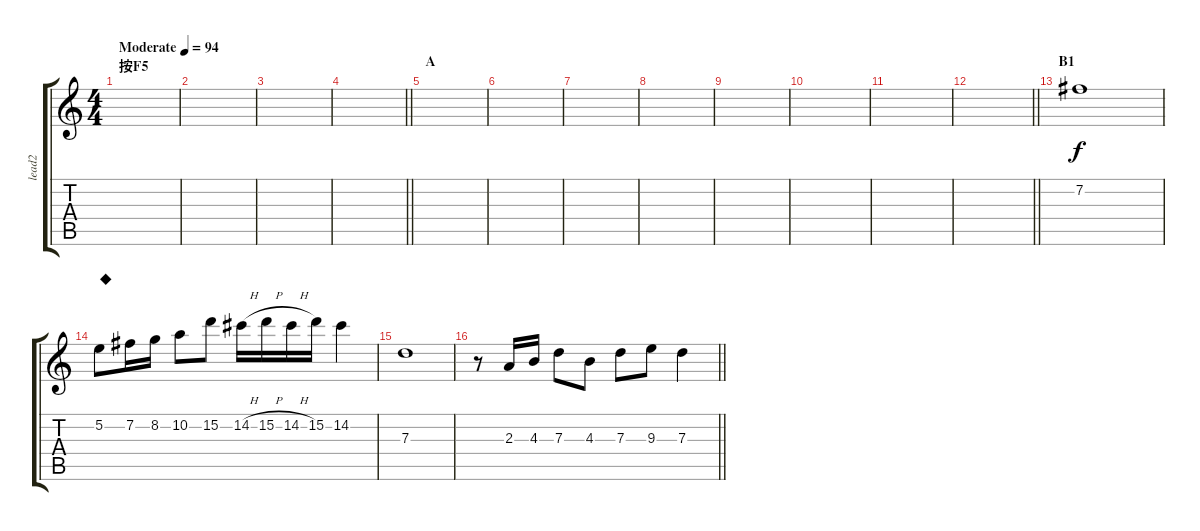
\track ("lead2" "lead2") {instrument distortionguitar}
\staff {score tabs}
\tuning (E4 B3 G3 D3 A2 E2) {hide}
\ts (4 4)
\section ("" "按F5")
\tempo (94 "Moderate")
\clef g2
\ks c
|
|
|
\barLineRight lightlight
|
\section ("" "A")
|
|
|
|
|
|
|
\barLineRight lightlight
|
\section ("" "B1")
7.2.1 |
5.2.8{txt "◆"} 7.2.16 8.2.16 10.2.8 15.2.8 14.2{h}.16 15.2{h}.16 14.2{h}.16 15.2.16 14.2.4 |
7.3.1 |
\barLineRight lightlight
r.8 2.3.16 4.3.16 7.3.8 4.3.8 7.3.8 9.3.8 7.3.4
